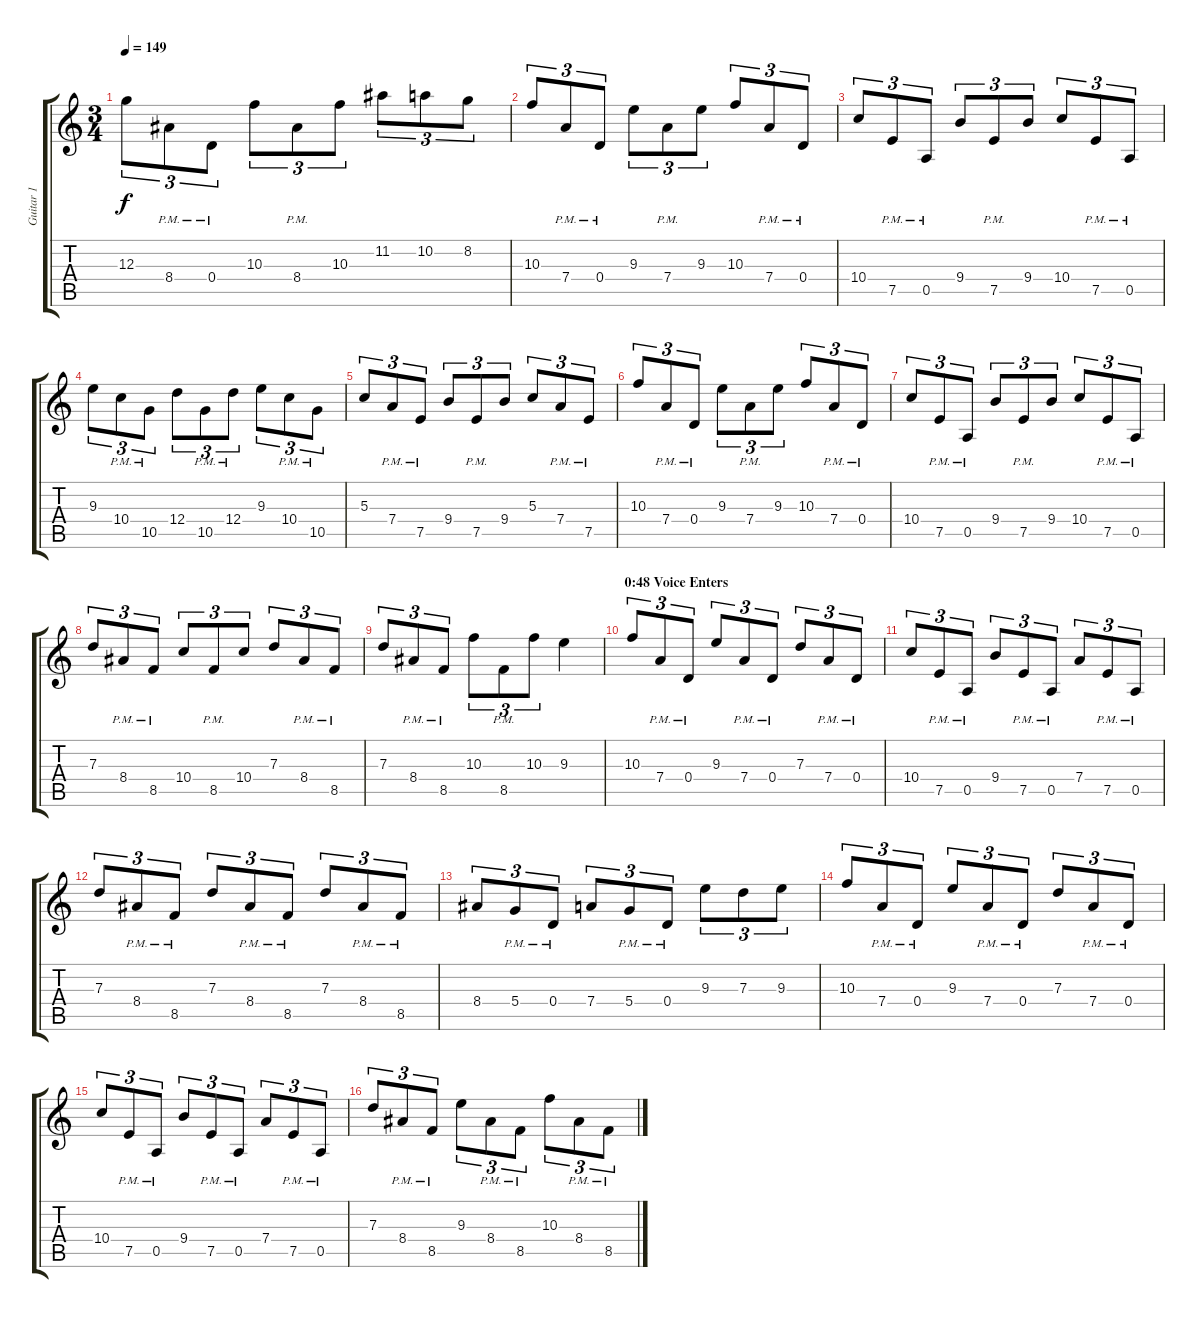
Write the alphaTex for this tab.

\track ("Guitar 1" "Guitar 1") {instrument distortionguitar}
\staff {score tabs}
\tuning (E4 B3 G3 D3 A2 E2) {hide}
\ts (3 4)
\tempo 149
\clef g2
\ks c
12.3.8{tu (3 2) dy f} 8.4{pm}.8{tu (3 2)} 0.4{pm}.8{tu (3 2)} 10.3.8{tu (3 2)} 8.4{pm}.8{tu (3 2)} 10.3.8{tu (3 2)} 11.2.8{tu (3 2)} 10.2.8{tu (3 2)} 8.2.8{tu (3 2)} |
10.3.8{tu (3 2)} 7.4{pm}.8{tu (3 2)} 0.4{pm}.8{tu (3 2)} 9.3.8{tu (3 2)} 7.4{pm}.8{tu (3 2)} 9.3.8{tu (3 2)} 10.3.8{tu (3 2)} 7.4{pm}.8{tu (3 2)} 0.4{pm}.8{tu (3 2)} |
10.4.8{tu (3 2)} 7.5{pm}.8{tu (3 2)} 0.5{pm}.8{tu (3 2)} 9.4.8{tu (3 2)} 7.5{pm}.8{tu (3 2)} 9.4.8{tu (3 2)} 10.4.8{tu (3 2)} 7.5{pm}.8{tu (3 2)} 0.5{pm}.8{tu (3 2)} |
9.3.8{tu (3 2)} 10.4{pm}.8{tu (3 2)} 10.5{pm}.8{tu (3 2)} 12.4.8{tu (3 2)} 10.5{pm}.8{tu (3 2)} 12.4{pm}.8{tu (3 2)} 9.3.8{tu (3 2)} 10.4{pm}.8{tu (3 2)} 10.5{pm}.8{tu (3 2)} |
5.3.8{tu (3 2)} 7.4{pm}.8{tu (3 2)} 7.5{pm}.8{tu (3 2)} 9.4.8{tu (3 2)} 7.5{pm}.8{tu (3 2)} 9.4.8{tu (3 2)} 5.3.8{tu (3 2)} 7.4{pm}.8{tu (3 2)} 7.5{pm}.8{tu (3 2)} |
10.3.8{tu (3 2)} 7.4{pm}.8{tu (3 2)} 0.4{pm}.8{tu (3 2)} 9.3.8{tu (3 2)} 7.4{pm}.8{tu (3 2)} 9.3.8{tu (3 2)} 10.3.8{tu (3 2)} 7.4{pm}.8{tu (3 2)} 0.4{pm}.8{tu (3 2)} |
10.4.8{tu (3 2)} 7.5{pm}.8{tu (3 2)} 0.5{pm}.8{tu (3 2)} 9.4.8{tu (3 2)} 7.5{pm}.8{tu (3 2)} 9.4.8{tu (3 2)} 10.4.8{tu (3 2)} 7.5{pm}.8{tu (3 2)} 0.5{pm}.8{tu (3 2)} |
7.3.8{tu (3 2)} 8.4{pm}.8{tu (3 2)} 8.5{pm}.8{tu (3 2)} 10.4.8{tu (3 2)} 8.5{pm}.8{tu (3 2)} 10.4.8{tu (3 2)} 7.3.8{tu (3 2)} 8.4{pm}.8{tu (3 2)} 8.5{pm}.8{tu (3 2)} |
7.3.8{tu (3 2)} 8.4{pm}.8{tu (3 2)} 8.5{pm}.8{tu (3 2)} 10.3.8{tu (3 2)} 8.5{pm}.8{tu (3 2)} 10.3.8{tu (3 2)} 9.3.4 |
\section ("" "0:48 Voice Enters")
10.3.8{tu (3 2)} 7.4{pm}.8{tu (3 2)} 0.4{pm}.8{tu (3 2)} 9.3.8{tu (3 2)} 7.4{pm}.8{tu (3 2)} 0.4{pm}.8{tu (3 2)} 7.3.8{tu (3 2)} 7.4{pm}.8{tu (3 2)} 0.4{pm}.8{tu (3 2)} |
10.4.8{tu (3 2)} 7.5{pm}.8{tu (3 2)} 0.5{pm}.8{tu (3 2)} 9.4.8{tu (3 2)} 7.5{pm}.8{tu (3 2)} 0.5{pm}.8{tu (3 2)} 7.4.8{tu (3 2)} 7.5{pm}.8{tu (3 2)} 0.5{pm}.8{tu (3 2)} |
7.3.8{tu (3 2)} 8.4{pm}.8{tu (3 2)} 8.5{pm}.8{tu (3 2)} 7.3.8{tu (3 2)} 8.4{pm}.8{tu (3 2)} 8.5{pm}.8{tu (3 2)} 7.3.8{tu (3 2)} 8.4{pm}.8{tu (3 2)} 8.5{pm}.8{tu (3 2)} |
8.4.8{tu (3 2)} 5.4{pm}.8{tu (3 2)} 0.4{pm}.8{tu (3 2)} 7.4.8{tu (3 2)} 5.4{pm}.8{tu (3 2)} 0.4{pm}.8{tu (3 2)} 9.3.8{tu (3 2)} 7.3.8{tu (3 2)} 9.3.8{tu (3 2)} |
10.3.8{tu (3 2)} 7.4{pm}.8{tu (3 2)} 0.4{pm}.8{tu (3 2)} 9.3.8{tu (3 2)} 7.4{pm}.8{tu (3 2)} 0.4{pm}.8{tu (3 2)} 7.3.8{tu (3 2)} 7.4{pm}.8{tu (3 2)} 0.4{pm}.8{tu (3 2)} |
10.4.8{tu (3 2)} 7.5{pm}.8{tu (3 2)} 0.5{pm}.8{tu (3 2)} 9.4.8{tu (3 2)} 7.5{pm}.8{tu (3 2)} 0.5{pm}.8{tu (3 2)} 7.4.8{tu (3 2)} 7.5{pm}.8{tu (3 2)} 0.5{pm}.8{tu (3 2)} |
7.3.8{tu (3 2)} 8.4{pm}.8{tu (3 2)} 8.5{pm}.8{tu (3 2)} 9.3.8{tu (3 2)} 8.4{pm}.8{tu (3 2)} 8.5{pm}.8{tu (3 2)} 10.3.8{tu (3 2)} 8.4{pm}.8{tu (3 2)} 8.5{pm}.8{tu (3 2)}
